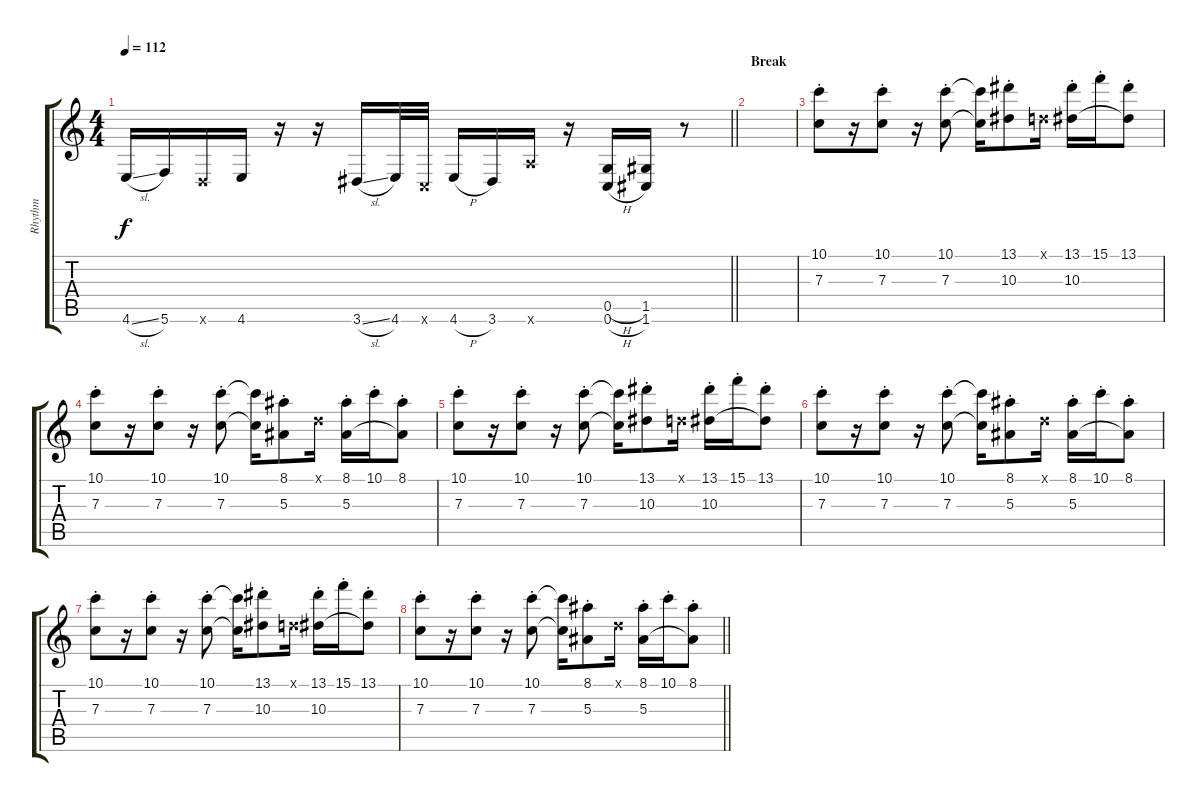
\track ("Rhythm" "Rhythm") {instrument distortionguitar}
\staff {score tabs}
\tuning (D4 A3 F3 C3 G2 C2) {hide}
\ts (4 4)
\tempo 112
\clef g2
\barLineRight lightlight
\ks c
4.6{sl}.16{dy f} 5.6.16 2.6{x}.16 4.6.16 r.16 r.16 3.6{sl}.16 4.6.32 0.6{x}.32 4.6{h}.16 3.6.16 9.6{x}.16 r.16 (0.5{h} 0.6{h}).16 (1.5 1.6).16 r.8 |
\section ("" "Break")
|
(10.1{st} 7.3{st}).8 r.16 (10.1{st} 7.3{st}).8 r.16 (10.1{st} 7.3{st}).8 (10.1{t} 7.3{t}).16 (13.1{st} 10.3{st}).8 0.1{x}.16 (13.1{st} 10.3{st}).16 15.1{st}.16 (13.1{st} 10.3{t}).8 |
(10.1{st} 7.3{st}).8 r.16 (10.1{st} 7.3{st}).8 r.16 (10.1{st} 7.3{st}).8 (10.1{t} 7.3{t}).16 (8.1{st} 5.3{st}).8 0.1{x}.16 (8.1{st} 5.3{st}).16 10.1{st}.16 (8.1{st} 5.3{t}).8 |
(10.1{st} 7.3{st}).8 r.16 (10.1{st} 7.3{st}).8 r.16 (10.1{st} 7.3{st}).8 (10.1{t} 7.3{t}).16 (13.1{st} 10.3{st}).8 0.1{x}.16 (13.1{st} 10.3{st}).16 15.1{st}.16 (13.1{st} 10.3{t}).8 |
(10.1{st} 7.3{st}).8 r.16 (10.1{st} 7.3{st}).8 r.16 (10.1{st} 7.3{st}).8 (10.1{t} 7.3{t}).16 (8.1{st} 5.3{st}).8 0.1{x}.16 (8.1{st} 5.3{st}).16 10.1{st}.16 (8.1{st} 5.3{t}).8 |
(10.1{st} 7.3{st}).8 r.16 (10.1{st} 7.3{st}).8 r.16 (10.1{st} 7.3{st}).8 (10.1{t} 7.3{t}).16 (13.1{st} 10.3{st}).8 0.1{x}.16 (13.1{st} 10.3{st}).16 15.1{st}.16 (13.1{st} 10.3{t}).8 |
\barLineRight lightlight
(10.1{st} 7.3{st}).8 r.16 (10.1{st} 7.3{st}).8 r.16 (10.1{st} 7.3{st}).8 (10.1{t} 7.3{t}).16 (8.1{st} 5.3{st}).8 0.1{x}.16 (8.1{st} 5.3{st}).16 10.1{st}.16 (8.1{st} 5.3{t}).8
